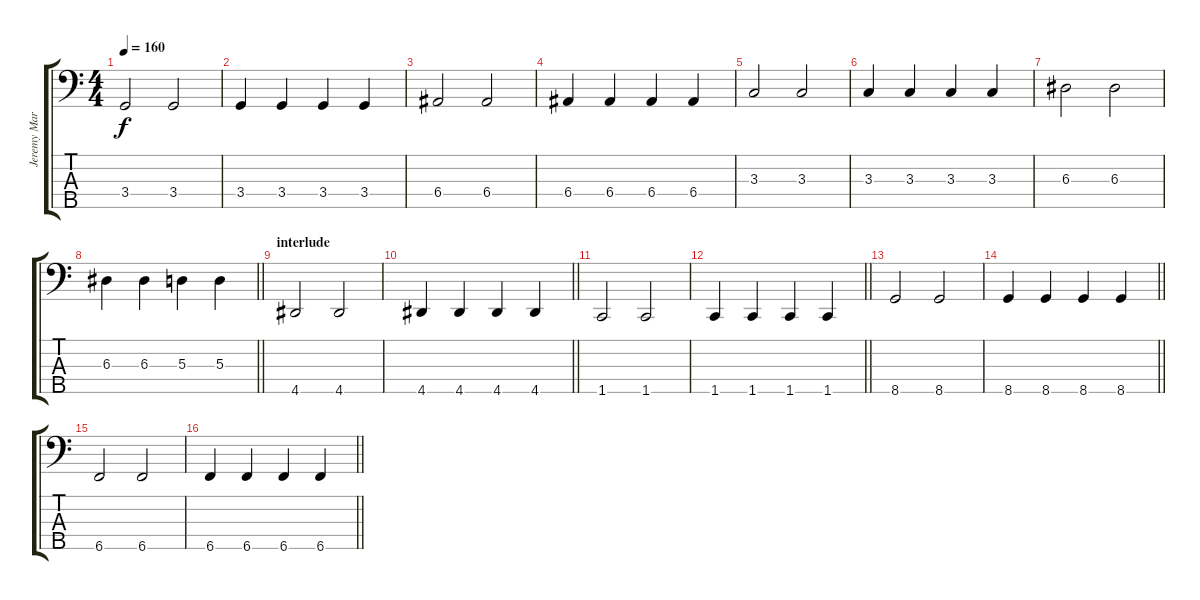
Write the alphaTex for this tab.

\track ("Jeremy Marshall" "Jeremy Mar") {instrument electricbassfinger}
\staff {score tabs}
\tuning (G2 D2 A1 E1 B0) {hide}
\ts (4 4)
\tempo 160
\clef f4
\ks c
3.4.2{dy f} 3.4.2 |
3.4.4 3.4.4 3.4.4 3.4.4 |
6.4.2 6.4.2 |
6.4.4 6.4.4 6.4.4 6.4.4 |
3.3.2 3.3.2 |
3.3.4 3.3.4 3.3.4 3.3.4 |
6.3.2 6.3.2 |
\barLineRight lightlight
6.3.4 6.3.4 5.3.4 5.3.4 |
\section ("" "interlude")
4.5.2 4.5.2 |
\barLineRight lightlight
4.5.4 4.5.4 4.5.4 4.5.4 |
1.5.2 1.5.2 |
\barLineRight lightlight
1.5.4 1.5.4 1.5.4 1.5.4 |
8.5.2 8.5.2 |
\barLineRight lightlight
8.5.4 8.5.4 8.5.4 8.5.4 |
6.5.2 6.5.2 |
\barLineRight lightlight
6.5.4 6.5.4 6.5.4 6.5.4
